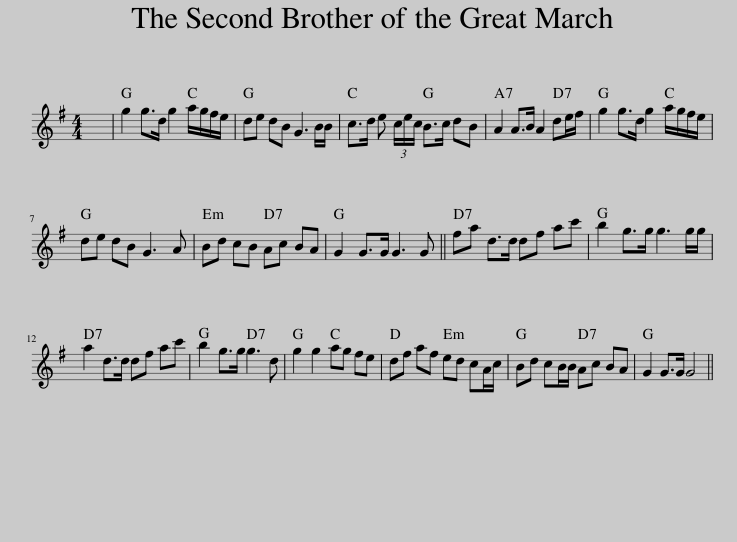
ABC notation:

X:1
L:1/8
M:4/4
I:linebreak $
K:G
V:1 treble
V:1
 x8 | g2 g>d g2 a/g/f/e/ | de dB G3 B/B/ | c>d e (3c/e/c/ B>c dB | A2 A>B A2 de/f/ | %5
 g2 g>d g2 a/g/f/e/ |$ de dB G3 A | Bd cB Ac BA | G2 G>G G3 G || fa d>d df ac' | %10
 b2 g>g g3 g/g/ |$ a2 d>d df ac' | b2 g>g g3 d | g2 g2 ag fe | df af ed cA/c/ | %15
 Bd cB/B/ Ac BA | G2 G>G G4 || %17
